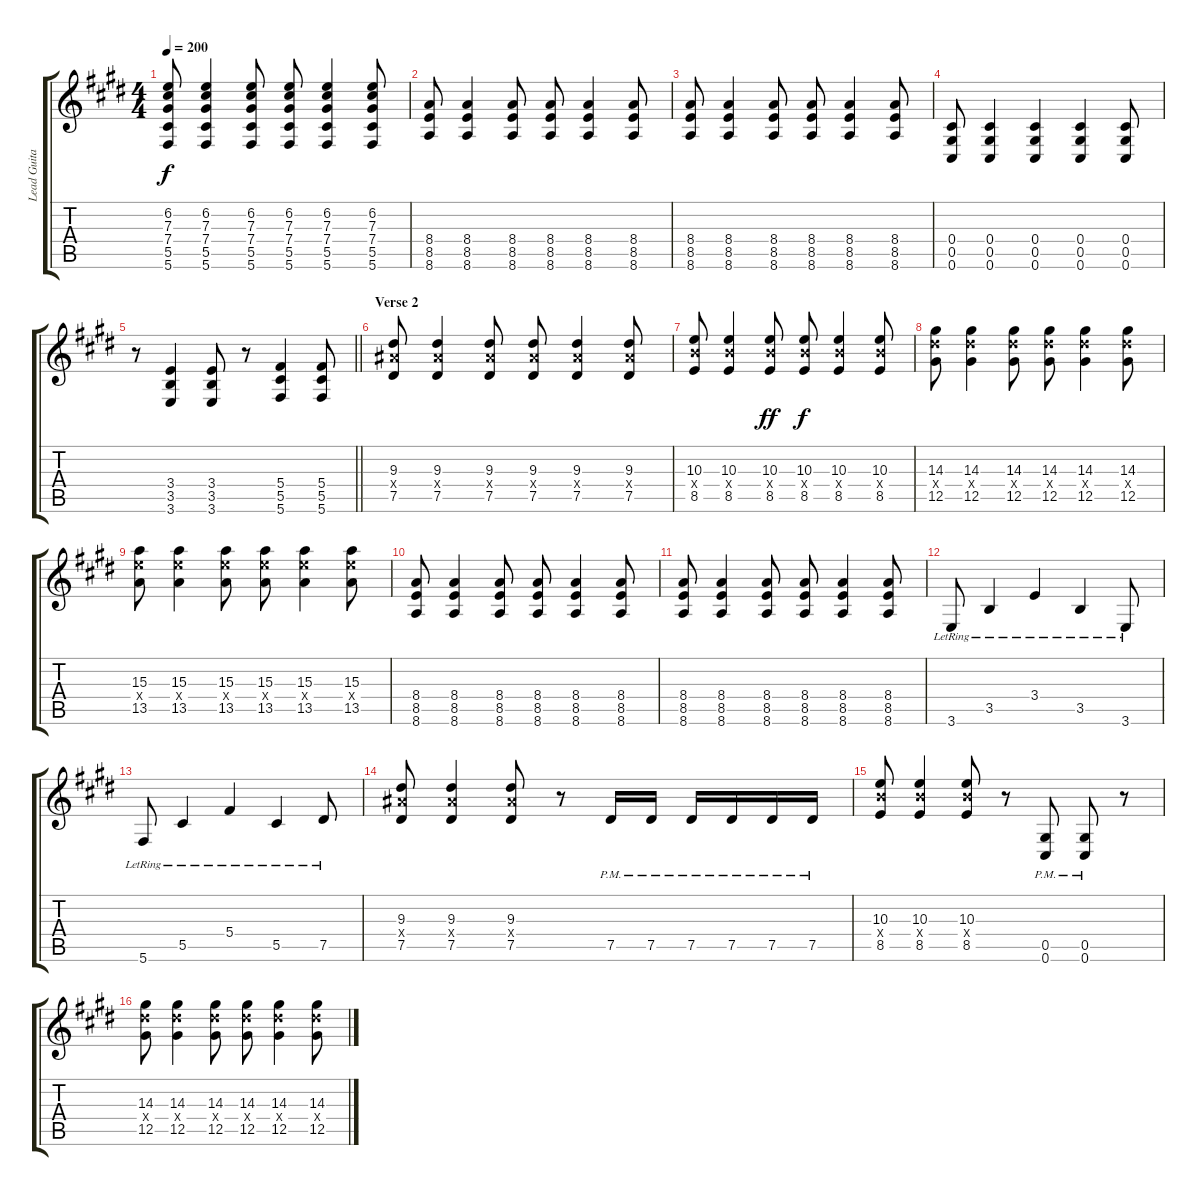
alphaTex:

\track ("Lead Guitar" "Lead Guita") {instrument overdrivenguitar}
\staff {score tabs}
\tuning (Eb4 Bb3 Gb3 Db3 Ab2 Db2) {hide}
\ts (4 4)
\tempo 200
\clef g2
\ks c#minor
(6.2 7.3 7.4 5.5 5.6).8{dy f} (6.2 7.3 7.4 5.5 5.6).4 (6.2 7.3 7.4 5.5 5.6).8 (6.2 7.3 7.4 5.5 5.6).8 (6.2 7.3 7.4 5.5 5.6).4 (6.2 7.3 7.4 5.5 5.6).8 |
(8.4 8.5 8.6).8 (8.4 8.5 8.6).4 (8.4 8.5 8.6).8 (8.4 8.5 8.6).8 (8.4 8.5 8.6).4 (8.4 8.5 8.6).8 |
(8.4 8.5 8.6).8 (8.4 8.5 8.6).4 (8.4 8.5 8.6).8 (8.4 8.5 8.6).8 (8.4 8.5 8.6).4 (8.4 8.5 8.6).8 |
(0.4 0.5 0.6).8 (0.4 0.5 0.6).4 (0.4 0.5 0.6).4 (0.4 0.5 0.6).4 (0.4 0.5 0.6).8 |
\barLineRight lightlight
r.8 (3.4 3.5 3.6).4 (3.4 3.5 3.6).8 r.8 (5.4 5.5 5.6).4 (5.4 5.5 5.6).8 |
\section ("" "Verse 2")
(9.3 9.4{x} 7.5).8 (9.3 9.4{x} 7.5).4 (9.3 9.4{x} 7.5).8 (9.3 9.4{x} 7.5).8 (9.3 9.4{x} 7.5).4 (9.3 9.4{x} 7.5).8 |
(10.3 10.4{x} 8.5).8 (10.3 10.4{x} 8.5).4 (10.3 10.4{x} 8.5).8{dy ff} (10.3 10.4{x} 8.5).8{dy f} (10.3 10.4{x} 8.5).4 (10.3 10.4{x} 8.5).8 |
(14.3 14.4{x} 12.5).8 (14.3 14.4{x} 12.5).4 (14.3 14.4{x} 12.5).8 (14.3 14.4{x} 12.5).8 (14.3 14.4{x} 12.5).4 (14.3 14.4{x} 12.5).8 |
(15.3 15.4{x} 13.5).8 (15.3 15.4{x} 13.5).4 (15.3 15.4{x} 13.5).8 (15.3 15.4{x} 13.5).8 (15.3 15.4{x} 13.5).4 (15.3 15.4{x} 13.5).8 |
(8.4 8.5 8.6).8 (8.4 8.5 8.6).4 (8.4 8.5 8.6).8 (8.4 8.5 8.6).8 (8.4 8.5 8.6).4 (8.4 8.5 8.6).8 |
(8.4 8.5 8.6).8 (8.4 8.5 8.6).4 (8.4 8.5 8.6).8 (8.4 8.5 8.6).8 (8.4 8.5 8.6).4 (8.4 8.5 8.6).8 |
3.6{lr}.8 3.5{lr}.4 3.4{lr}.4 3.5{lr}.4 3.6{lr}.8 |
5.6{lr}.8 5.5{lr}.4 5.4{lr}.4 5.5{lr}.4 7.5{lr}.8 |
(9.3 9.4{x} 7.5).8 (9.3 9.4{x} 7.5).4 (9.3 9.4{x} 7.5).8 r.8 7.5{pm}.16 7.5{pm}.16 7.5{pm}.16 7.5{pm}.16 7.5{pm}.16 7.5{pm}.16 |
(10.3 10.4{x} 8.5).8 (10.3 10.4{x} 8.5).4 (10.3 10.4{x} 8.5).8 r.8 (0.5{pm} 0.6{pm}).8 (0.5{pm} 0.6).8 r.8 |
(14.3 14.4{x} 12.5).8 (14.3 14.4{x} 12.5).4 (14.3 14.4{x} 12.5).8 (14.3 14.4{x} 12.5).8 (14.3 14.4{x} 12.5).4 (14.3 14.4{x} 12.5).8
